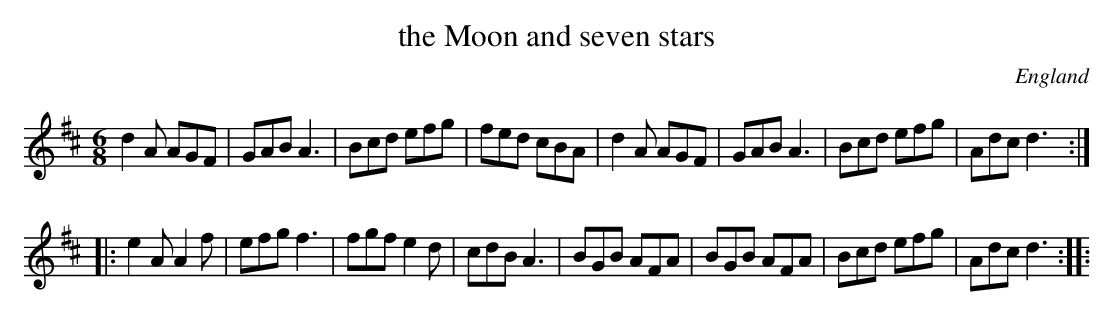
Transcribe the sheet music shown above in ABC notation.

X:1
T:the Moon and seven stars
L:1/8
M:6/8
O:England
K:D
d2A AGF | GAB A3 | Bcd efg | fed cBA |\
d2A AGF | GAB A3 | Bcd efg | Adc d3 ::
e2A A2f | efg f3 | fgf e2d | cdB A3 |\
BGB AFA | BGB AFA | Bcd efg | Adc d3::
